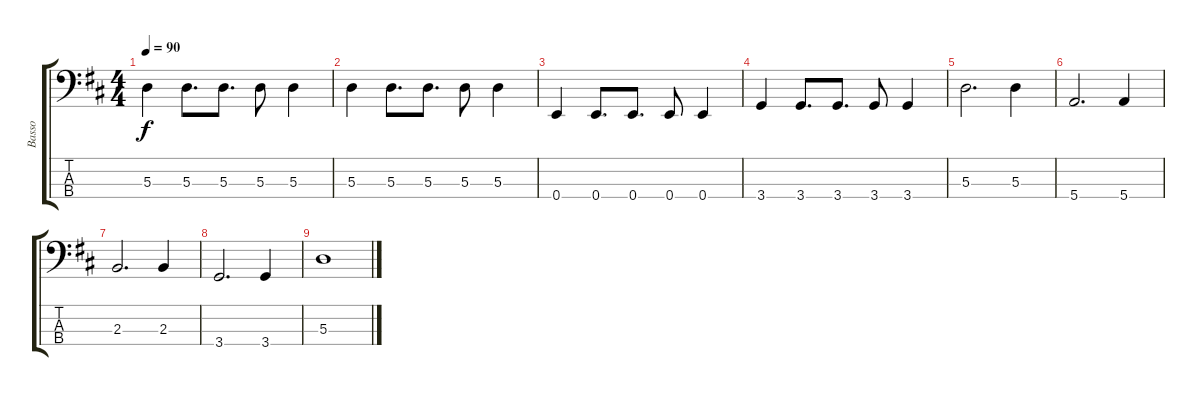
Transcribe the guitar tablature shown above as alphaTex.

\track ("Basso" "Basso") {instrument electricbassfinger}
\staff {score tabs}
\tuning (G2 D2 A1 E1) {hide}
\ts (4 4)
\tempo 90
\clef f4
\ks d
5.3.4{dy f} 5.3.8{d} 5.3.8{d} 5.3.8 5.3.4 |
5.3.4 5.3.8{d} 5.3.8{d} 5.3.8 5.3.4 |
0.4.4 0.4.8{d} 0.4.8{d} 0.4.8 0.4.4 |
3.4.4 3.4.8{d} 3.4.8{d} 3.4.8 3.4.4 |
5.3.2{d} 5.3.4 |
5.4.2{d} 5.4.4 |
2.3.2{d} 2.3.4 |
3.4.2{d} 3.4.4 |
5.3.1
